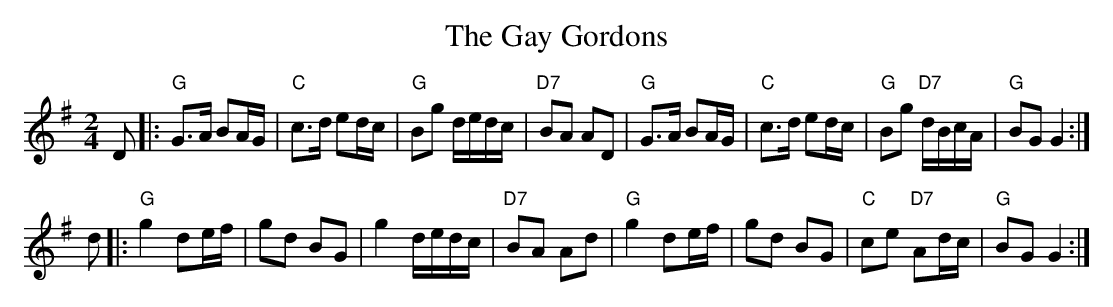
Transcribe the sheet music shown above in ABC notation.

X:1
T: The Gay Gordons
M: 2/4
L: 1/8
K: G
D \
|: "G"G>A BA/G/ | "C"c>d ed/c/ | "G"Bg     d/e/d/c/ | "D7"BA AD \
|  "G"G>A BA/G/ | "C"c>d ed/c/ | "G"Bg "D7"d/B/c/A/ | "G"BG G2 :|
d \
|: "G"g2 de/f/ | gd BG | g2     d/e/d/c/ | "D7"BA Ad \
|  "G"g2 de/f/ | gd BG | "C"ce "D7"Ad/c/ | "G"BG G2 :|
